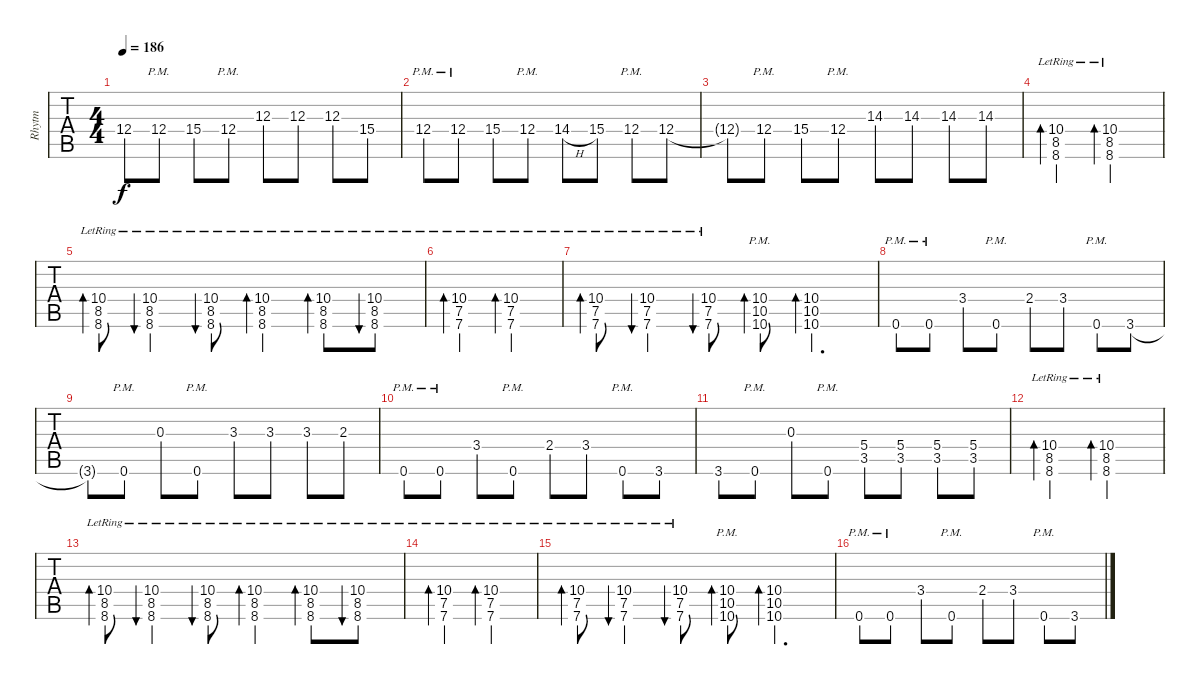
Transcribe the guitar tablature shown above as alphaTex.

\track ("Rhytm" "Rhytm") {instrument distortionguitar}
\staff {tabs}
\tuning (Eb4 Bb3 Gb3 Db3 Ab2 Db2) {hide}
\ts (4 4)
\tempo 186
\clef g2
\ks db
12.4{t}.8{dy f} 12.4{pm}.8 15.4.8 12.4{pm}.8 12.3.8 12.3.8 12.3.8 15.4.8 |
12.4{pm}.8 12.4{pm}.8 15.4.8 12.4{pm}.8 14.4{h}.8 15.4.8 12.4{pm}.8 12.4.8 |
12.4{t}.8 12.4{pm}.8 15.4.8 12.4{pm}.8 14.3.8 14.3.8 14.3.8 14.3.8 |
(10.4{lr} 8.5{lr} 8.6{lr}).2{bd 60} (10.4{lr} 8.5{lr} 8.6{lr}).2{bd 60} |
(10.4{lr} 8.5{lr} 8.6{lr}).8{bd 60} (10.4{lr} 8.5{lr} 8.6{lr}).4{bu 60} (10.4{lr} 8.5{lr} 8.6{lr}).8{bu 60} (10.4{lr} 8.5{lr} 8.6{lr}).4{bd 60} (10.4{lr} 8.5{lr} 8.6{lr}).8{bd 60} (10.4{lr} 8.5{lr} 8.6{lr}).8{bu 60} |
(10.4{lr} 7.5{lr} 7.6{lr}).2{bd 60} (10.4{lr} 7.5{lr} 7.6{lr}).2{bd 60} |
(10.4{lr} 7.5{lr} 7.6{lr}).8{bd 60} (10.4{lr} 7.5{lr} 7.6{lr}).4{bu 60} (10.4{lr} 7.5{lr} 7.6{lr}).8{bu 60} (10.4{pm} 10.5{pm} 10.6{pm}).8{bd 60} (10.4 10.5 10.6).4{d bd 60} |
0.6{pm}.8 0.6{pm}.8 3.4.8 0.6{pm}.8 2.4.8 3.4.8 0.6{pm}.8 3.6.8 |
3.6{t}.8 0.6{pm}.8 0.3.8 0.6{pm}.8 3.3.8 3.3.8 3.3.8 2.3.8 |
0.6{pm}.8 0.6{pm}.8 3.4.8 0.6{pm}.8 2.4.8 3.4.8 0.6{pm}.8 3.6.8 |
3.6.8 0.6{pm}.8 0.3.8 0.6{pm}.8 (5.4 3.5).8 (5.4 3.5).8 (5.4 3.5).8 (5.4 3.5).8 |
(10.4{lr} 8.5{lr} 8.6{lr}).2{bd 60} (10.4{lr} 8.5{lr} 8.6{lr}).2{bd 60} |
(10.4{lr} 8.5{lr} 8.6{lr}).8{bd 60} (10.4{lr} 8.5{lr} 8.6{lr}).4{bu 60} (10.4{lr} 8.5{lr} 8.6{lr}).8{bu 60} (10.4{lr} 8.5{lr} 8.6{lr}).4{bd 60} (10.4{lr} 8.5{lr} 8.6{lr}).8{bd 60} (10.4{lr} 8.5{lr} 8.6{lr}).8{bu 60} |
(10.4{lr} 7.5{lr} 7.6{lr}).2{bd 60} (10.4{lr} 7.5{lr} 7.6{lr}).2{bd 60} |
(10.4{lr} 7.5{lr} 7.6{lr}).8{bd 60} (10.4{lr} 7.5{lr} 7.6{lr}).4{bu 60} (10.4{lr} 7.5{lr} 7.6{lr}).8{bu 60} (10.4{pm} 10.5{pm} 10.6{pm}).8{bd 60} (10.4 10.5 10.6).4{d bd 60} |
0.6{pm}.8 0.6{pm}.8 3.4.8 0.6{pm}.8 2.4.8 3.4.8 0.6{pm}.8 3.6.8
